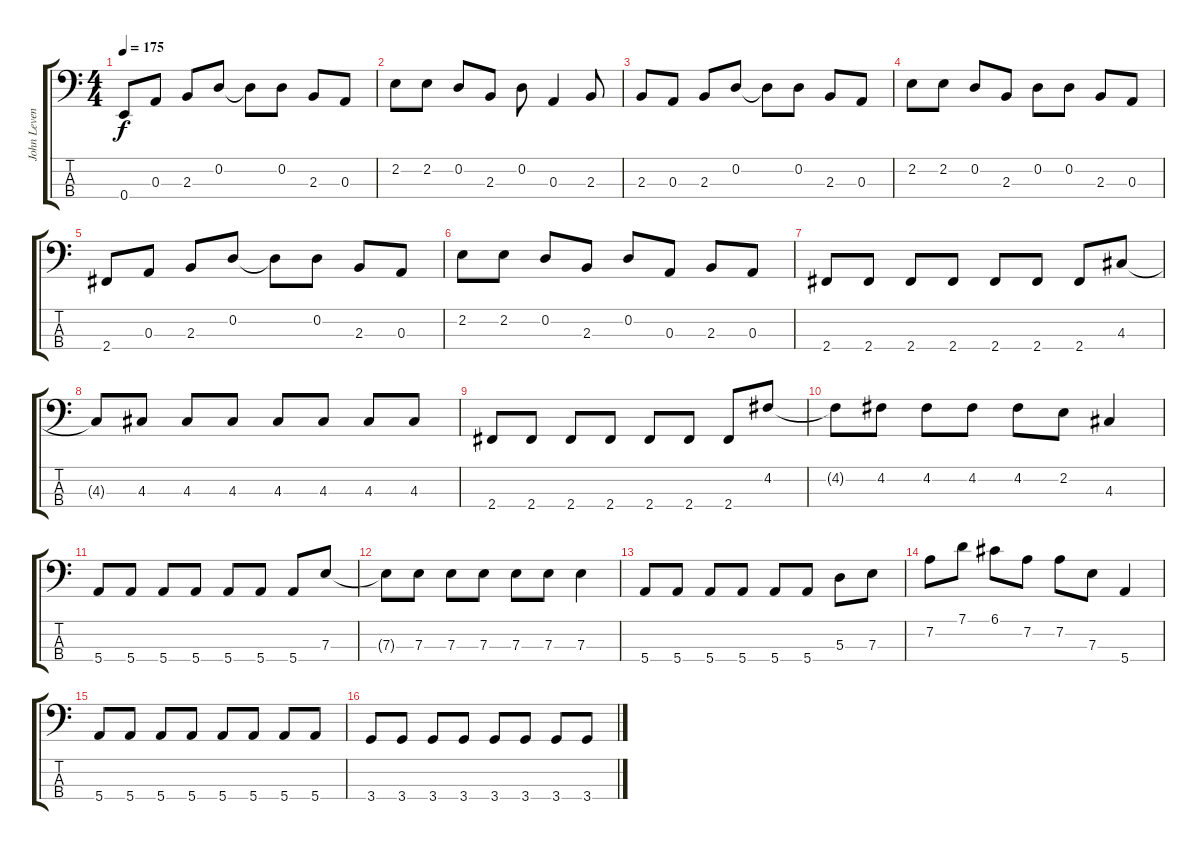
\track ("John Leven" "John Leven") {instrument electricbasspick}
\staff {score tabs}
\tuning (G2 D2 A1 E1) {hide}
\ts (4 4)
\tempo 175
\clef f4
\ks c
0.4.8{dy f} 0.3.8 2.3.8 0.2.8 0.2{t}.8 0.2.8 2.3.8 0.3.8 |
2.2.8 2.2.8 0.2.8 2.3.8 0.2.8 0.3.4 2.3.8 |
2.3.8 0.3.8 2.3.8 0.2.8 0.2{t}.8 0.2.8 2.3.8 0.3.8 |
2.2.8 2.2.8 0.2.8 2.3.8 0.2.8 0.2.8 2.3.8 0.3.8 |
2.4.8 0.3.8 2.3.8 0.2.8 0.2{t}.8 0.2.8 2.3.8 0.3.8 |
2.2.8 2.2.8 0.2.8 2.3.8 0.2.8 0.3.8 2.3.8 0.3.8 |
2.4.8 2.4.8 2.4.8 2.4.8 2.4.8 2.4.8 2.4.8 4.3.8 |
4.3{t}.8 4.3.8 4.3.8 4.3.8 4.3.8 4.3.8 4.3.8 4.3.8 |
2.4.8 2.4.8 2.4.8 2.4.8 2.4.8 2.4.8 2.4.8 4.2.8 |
4.2{t}.8 4.2.8 4.2.8 4.2.8 4.2.8 2.2.8 4.3.4 |
5.4.8 5.4.8 5.4.8 5.4.8 5.4.8 5.4.8 5.4.8 7.3.8 |
7.3{t}.8 7.3.8 7.3.8 7.3.8 7.3.8 7.3.8 7.3.4 |
5.4.8 5.4.8 5.4.8 5.4.8 5.4.8 5.4.8 5.3.8 7.3.8 |
7.2.8 7.1.8 6.1.8 7.2.8 7.2.8 7.3.8 5.4.4 |
5.4.8 5.4.8 5.4.8 5.4.8 5.4.8 5.4.8 5.4.8 5.4.8 |
3.4.8 3.4.8 3.4.8 3.4.8 3.4.8 3.4.8 3.4.8 3.4.8
